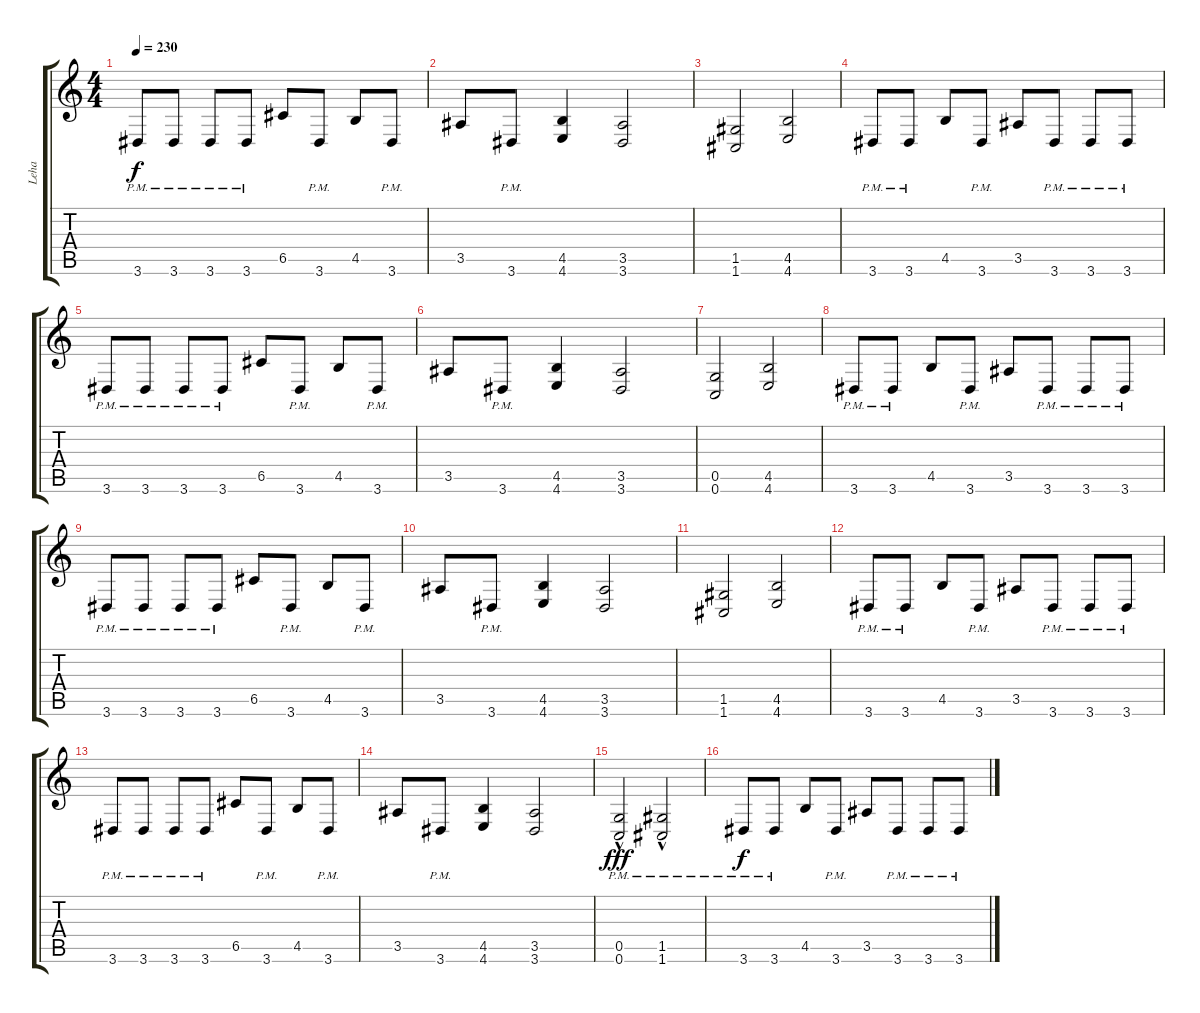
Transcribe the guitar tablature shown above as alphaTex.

\track ("Leha" "Leha") {instrument distortionguitar}
\staff {score tabs}
\tuning (D4 A3 F3 C3 G2 C2) {hide}
\ts (4 4)
\tempo 230
\clef g2
\ks c
3.6{pm}.8{dy f} 3.6{pm}.8 3.6{pm}.8 3.6{pm}.8 6.5.8 3.6{pm}.8 4.5.8 3.6{pm}.8 |
3.5.8 3.6{pm}.8 (4.5 4.6).4 (3.5 3.6).2 |
(1.5 1.6).2 (4.5 4.6).2 |
3.6{pm}.8 3.6{pm}.8 4.5.8 3.6{pm}.8 3.5.8 3.6{pm}.8 3.6{pm}.8 3.6{pm}.8 |
3.6{pm}.8 3.6{pm}.8 3.6{pm}.8 3.6{pm}.8 6.5.8 3.6{pm}.8 4.5.8 3.6{pm}.8 |
3.5.8 3.6{pm}.8 (4.5 4.6).4 (3.5 3.6).2 |
(0.5 0.6).2 (4.5 4.6).2 |
3.6{pm}.8 3.6{pm}.8 4.5.8 3.6{pm}.8 3.5.8 3.6{pm}.8 3.6{pm}.8 3.6{pm}.8 |
3.6{pm}.8 3.6{pm}.8 3.6{pm}.8 3.6{pm}.8 6.5.8 3.6{pm}.8 4.5.8 3.6{pm}.8 |
3.5.8 3.6{pm}.8 (4.5 4.6).4 (3.5 3.6).2 |
(1.5 1.6).2 (4.5 4.6).2 |
3.6{pm}.8 3.6{pm}.8 4.5.8 3.6{pm}.8 3.5.8 3.6{pm}.8 3.6{pm}.8 3.6{pm}.8 |
3.6{pm}.8 3.6{pm}.8 3.6{pm}.8 3.6{pm}.8 6.5.8 3.6{pm}.8 4.5.8 3.6{pm}.8 |
3.5.8 3.6{pm}.8 (4.5 4.6).4 (3.5 3.6).2 |
(0.5{hac pm} 0.6{hac pm}).2{dy fff} (1.5{hac pm} 1.6{hac pm}).2 |
3.6{pm}.8{dy f} 3.6{pm}.8 4.5.8 3.6{pm}.8 3.5.8 3.6{pm}.8 3.6{pm}.8 3.6{pm}.8
